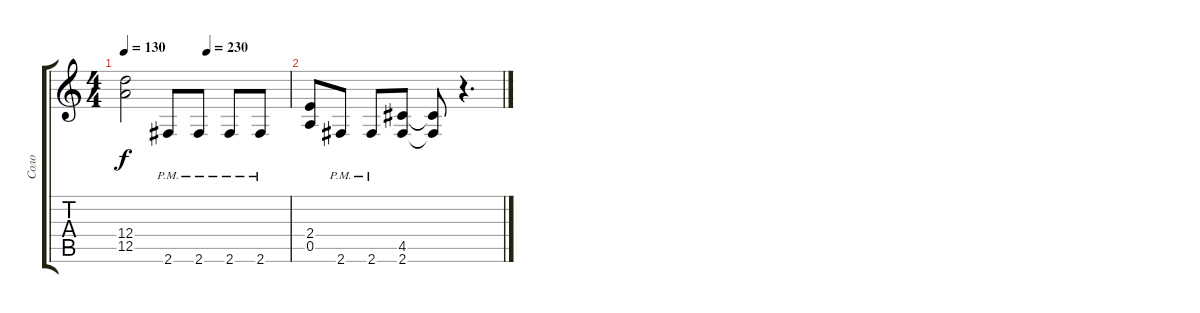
\track ("Соло" "Соло") {instrument distortionguitar}
\staff {score tabs}
\tuning (E4 B3 G3 D3 A2 E2) {hide}
\ts (4 4)
\tempo 130
\tempo (230 0.5)
\clef g2
\ks c
(12.4{t} 12.5{t}).2{dy f} 2.6{pm}.8 2.6{pm}.8 2.6{pm}.8 2.6{pm}.8 |
(2.4 0.5).8 2.6{pm}.8 2.6{pm}.8 (4.5 2.6).8 (4.5{t} 2.6{t}).8 r.4{d}
